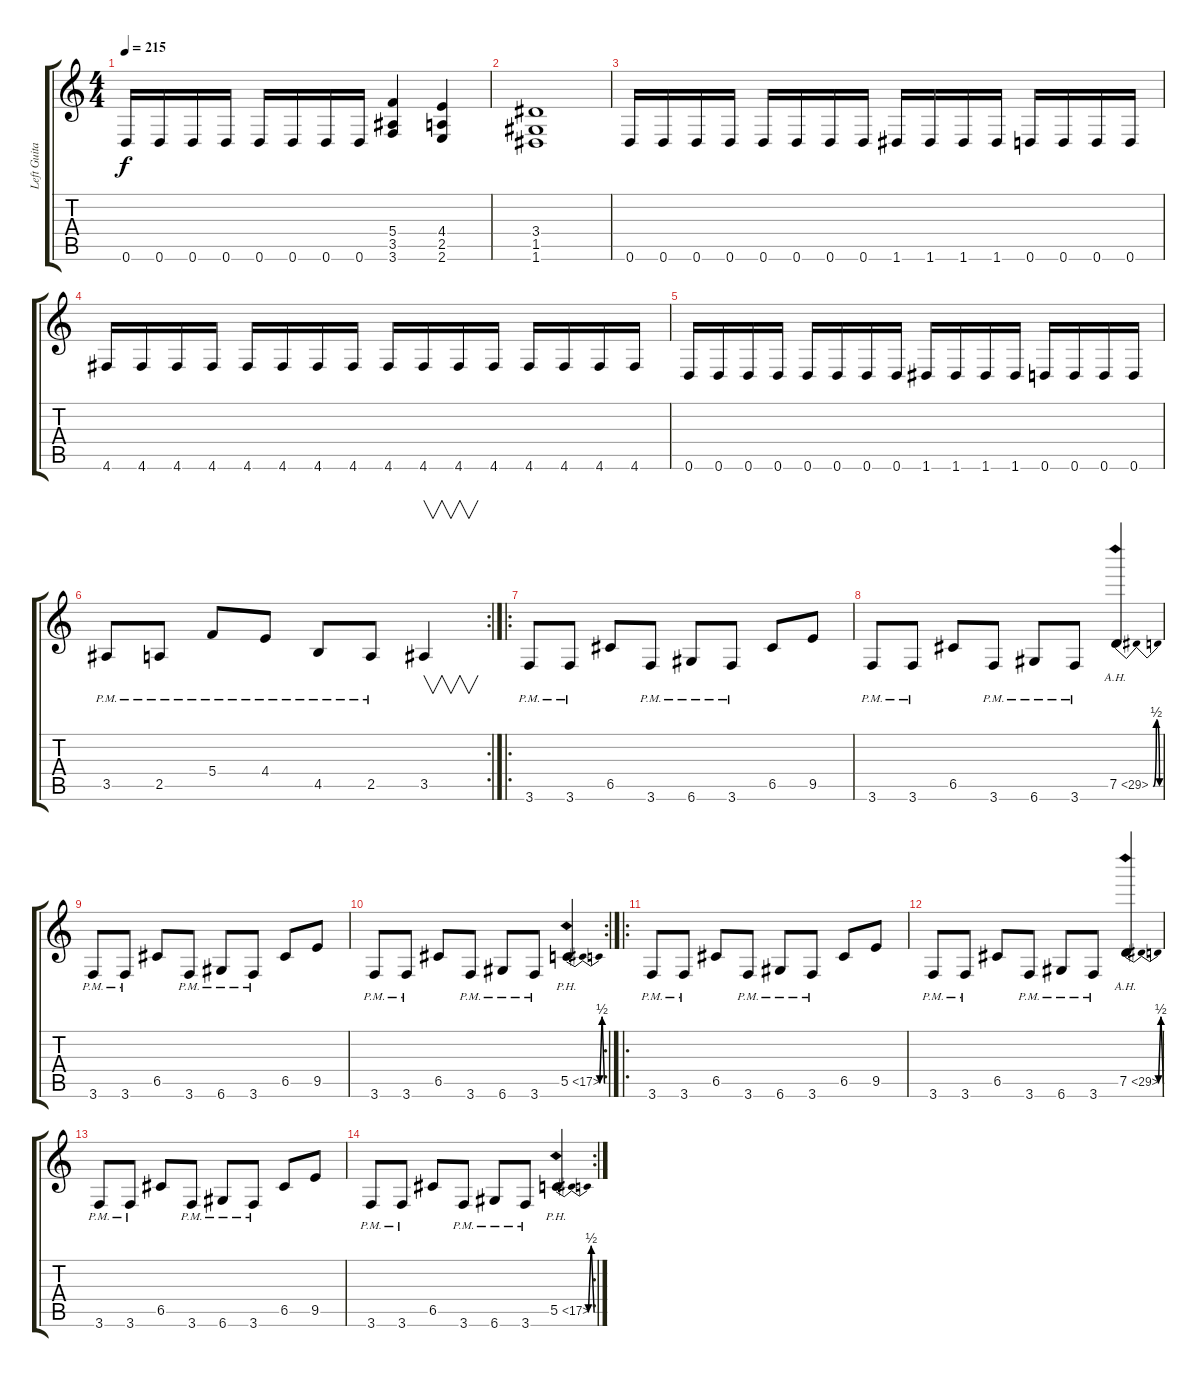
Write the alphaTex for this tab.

\track ("Left Guitar" "Left Guita") {instrument distortionguitar}
\staff {score tabs}
\tuning (D4 A3 F3 C3 G2 D2) {hide}
\ts (4 4)
\tempo 215
\clef g2
\ks c
0.6.16{dy f} 0.6.16 0.6.16 0.6.16 0.6.16 0.6.16 0.6.16 0.6.16 (5.4 3.5 3.6).4 (4.4 2.5 2.6).4 |
(3.4 1.5 1.6).1 |
0.6.16 0.6.16 0.6.16 0.6.16 0.6.16 0.6.16 0.6.16 0.6.16 1.6.16 1.6.16 1.6.16 1.6.16 0.6.16 0.6.16 0.6.16 0.6.16 |
4.6.16 4.6.16 4.6.16 4.6.16 4.6.16 4.6.16 4.6.16 4.6.16 4.6.16 4.6.16 4.6.16 4.6.16 4.6.16 4.6.16 4.6.16 4.6.16 |
0.6.16 0.6.16 0.6.16 0.6.16 0.6.16 0.6.16 0.6.16 0.6.16 1.6.16 1.6.16 1.6.16 1.6.16 0.6.16 0.6.16 0.6.16 0.6.16 |
\rc 2
3.5{pm}.8 2.5{pm}.8 5.4{pm}.8 4.4{pm}.8 4.5{pm}.8 2.5{pm}.8 3.5.4{v} |
\ro
3.6{pm}.8 3.6{pm}.8 6.5.8 3.6{pm}.8 6.6{pm}.8 3.6{pm}.8 6.5.8 9.5.8 |
3.6{pm}.8 3.6{pm}.8 6.5.8 3.6{pm}.8 6.6{pm}.8 3.6{pm}.8 7.5{be (bendrelease 0 0 45 2 45 2 60 0) ah 22}.4 |
3.6{pm}.8 3.6{pm}.8 6.5.8 3.6{pm}.8 6.6{pm}.8 3.6{pm}.8 6.5.8 9.5.8 |
\rc 2
3.6{pm}.8 3.6{pm}.8 6.5.8 3.6{pm}.8 6.6{pm}.8 3.6{pm}.8 5.5{be (bendrelease 0 0 45 2 45 2 60 0) ph 12}.4 |
\ro
3.6{pm}.8 3.6{pm}.8 6.5.8 3.6{pm}.8 6.6{pm}.8 3.6{pm}.8 6.5.8 9.5.8 |
3.6{pm}.8 3.6{pm}.8 6.5.8 3.6{pm}.8 6.6{pm}.8 3.6{pm}.8 7.5{be (bendrelease 0 0 45 2 45 2 60 0) ah 22}.4 |
3.6{pm}.8 3.6{pm}.8 6.5.8 3.6{pm}.8 6.6{pm}.8 3.6{pm}.8 6.5.8 9.5.8 |
\rc 2
3.6{pm}.8 3.6{pm}.8 6.5.8 3.6{pm}.8 6.6{pm}.8 3.6{pm}.8 5.5{be (bendrelease 0 0 45 2 45 2 60 0) ph 12}.4
